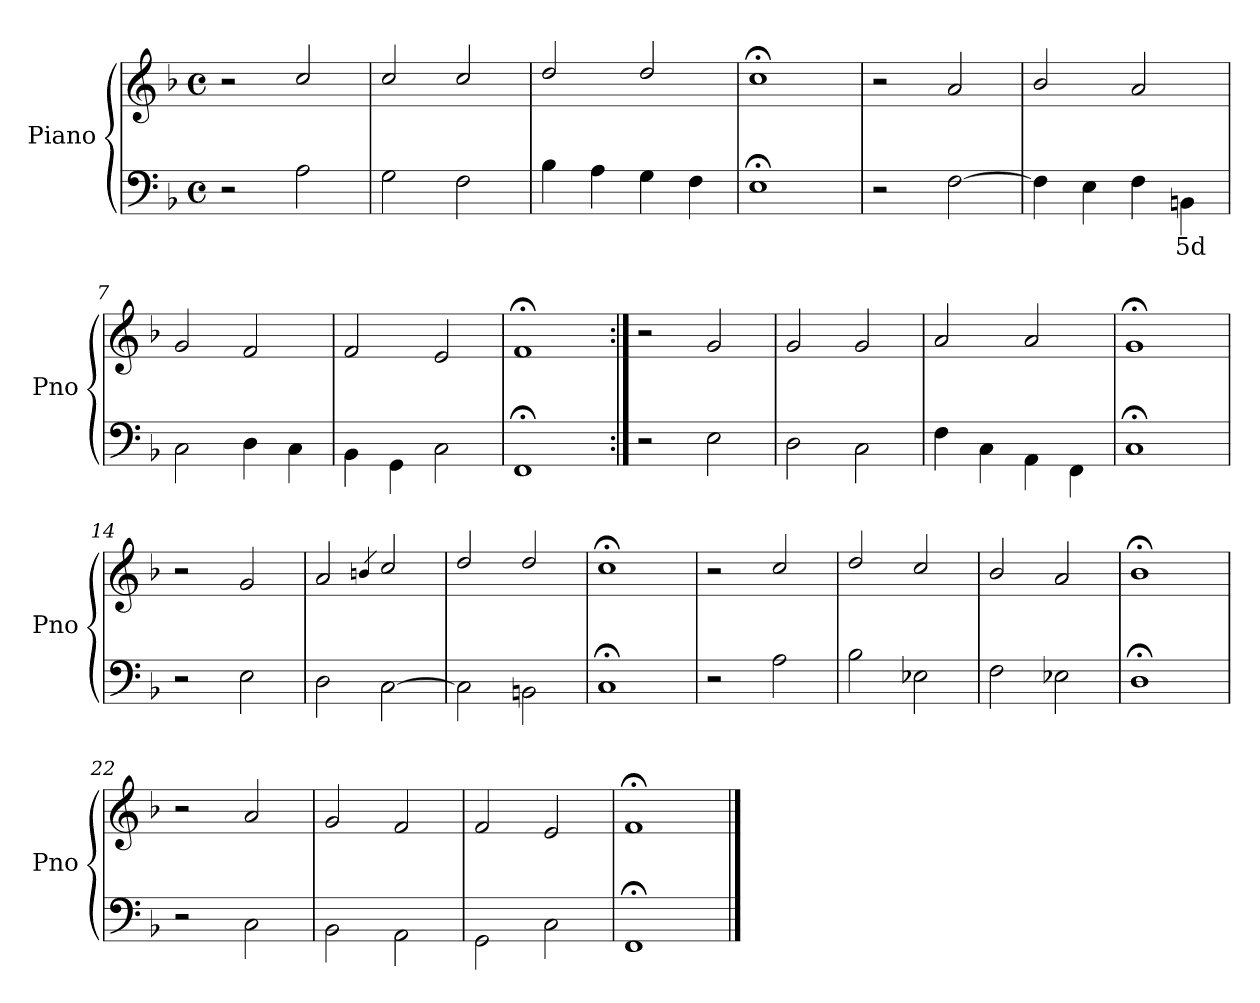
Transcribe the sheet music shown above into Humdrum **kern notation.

**kern	**text	**kern
*part1	*part1	*part1
*staff2	*staff2	*staff1
*I"Piano	*	*
*I'Pno	*	*
*clefF4	*	*clefG2
*k[b-]	*	*k[b-]
*F:	*	*F:
*M4/4	*	*M4/4
*met(c)	*	*met(c)
=1	=1	=1
2r	.	2r
2A\	.	2cc/
=2	=2	=2
2G\	.	2cc/
2F\	.	2cc/
=3	=3	=3
4B-\	.	2dd/
4A\	.	.
4G\	.	2dd/
4F\	.	.
=4	=4	=4
1E;\	.	1cc;</
=5	=5	=5
2r	.	2r
[<2F\	.	2a/
=6	=6	=6
4F\]	.	2b-/
4E\	.	.
4F\	.	2a/
!	!LO:LY:a	!
4BBn\	5d	.
=7	=7	=7
2C\	.	2g/
4D\	.	2f/
4C\	.	.
=8	=8	=8
4BB-\	.	2f/
4GG\	.	.
2C\	.	2e/
=9	=9	=9
1FF;\	.	1f;</
!!LO:LB:g=z
=10:|!	=10:|!	=10:|!
2r	.	2r
2E\	.	2g/
=11	=11	=11
2D\	.	2g/
2C\	.	2g/
=12	=12	=12
4F\	.	2a/
4C\	.	.
4AA\	.	2a/
4FF\	.	.
=13	=13	=13
1C;\	.	1g;</
=14	=14	=14
2r	.	2r
2E\	.	2g/
=15	=15	=15
2D\	.	2a/
.	.	4qbn/
[<2C\	.	2cc/
=16	=16	=16
2C\]	.	2dd/
2BBn\	.	2dd/
=17	=17	=17
1C;\	.	1cc;</
!!LO:PB:g=z
=18	=18	=18
2r	.	2r
2A\	.	2cc/
=19	=19	=19
2B-\	.	2dd/
2E-X\	.	2cc/
=20	=20	=20
2F\	.	2b-/
2E-X\	.	2a/
=21	=21	=21
1D;\	.	1b-;</
=22	=22	=22
2r	.	2r
2C\	.	2a/
=23	=23	=23
2BB-\	.	2g/
2AA\	.	2f/
=24	=24	=24
2GG\	.	2f/
2C\	.	2e/
=25	=25	=25
1FF;\	.	1f;</
==	==	==
*-	*-	*-
